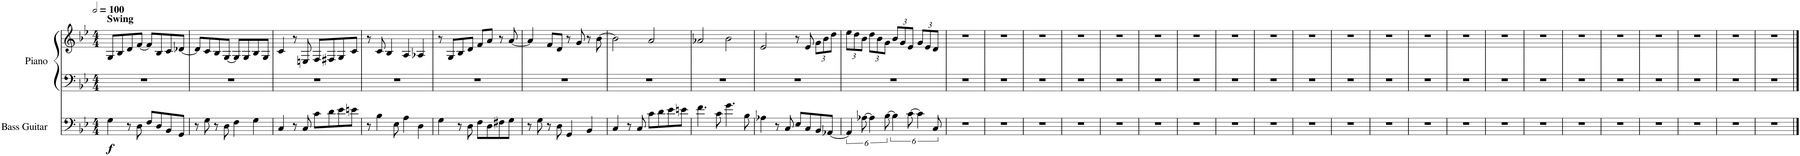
**kern	**dynam	**kern	**kern
*part2	*part2	*part1	*part1
*staff3	*staff3	*staff2	*staff1
*I"Bass Guitar	*	*I"Piano	*
*I'B. Guit.	*	*I'Pno.	*
*clefF4	*	*clefF4	*clefG2
*Trd7c12	*	*	*
*k[b-e-]	*	*k[b-e-]	*k[b-e-]
*M4/4	*	*M4/4	*M4/4
*MM200	*	*MM200	*MM200
=1	=1	=1	=1
!	!	!	!LO:TX:a:B:t=Swing
!	!LO:DY:b	!	!
4G\	f	1r	8G/L
.	.	.	8B-/
8r	.	.	8d/
8D\	.	.	[8f/J
8F/L	.	.	8f/L]
8D/	.	.	8B-/
8BB-/	.	.	8c/
8GG/J	.	.	[8d-X/J
=2	=2	=2	=2
8r	.	1r	8d-/L]
8G\	.	.	8c/
8r	.	.	8B-/
8D\	.	.	[8G/J
4F\	.	.	8G/L]
.	.	.	8G/
4G\	.	.	8B-/
.	.	.	8G/J
=3	=3	=3	=3
4C/	.	1r	4c/
8r	.	.	8r
8C/	.	.	8En/
8c\L	.	.	8F/L
8d\	.	.	8F#X/
8e-\	.	.	8G/
8en\J	.	.	8c/J
=4	=4	=4	=4
8r	.	1r	8r
4B-\	.	.	8c/
.	.	.	4B-/
8E-\	.	.	.
4A\	.	.	4A/
4D\	.	.	4A-X/
=5	=5	=5	=5
4G\	.	1r	8r
.	.	.	8G/L
8r	.	.	8B-/
8D\	.	.	8d/J
8F\L	.	.	8f/L
8D\	.	.	8a/J
8F#X\	.	.	8r
8G\J	.	.	[8a/
=6	=6	=6	=6
8r	.	1r	4a/]
8G\	.	.	.
8r	.	.	8f/L
8D\	.	.	8d/J
4GG/	.	.	8r
.	.	.	8g/
4BB-/	.	.	8r
.	.	.	[8b-\
=7	=7	=7	=7
4C/	.	1r	2b-\]
8r	.	.	.
8C/	.	.	.
8c\L	.	.	2a/
8d\	.	.	.
8e-\	.	.	.
8en\J	.	.	.
=8	=8	=8	=8
4.f\	.	1r	2a-X/
8c\	.	.	.
4.g\	.	.	2b-\
8B-\	.	.	.
=9	=9	=9	=9
4A-X\	.	1r	2e-/
8r	.	.	.
8C/	.	.	.
8E-/L	.	.	8r
8C/	.	.	8e-/
*	*	*	*Xbrackettup
8BB-/	.	.	12g\L
.	.	.	12b-\
[8AA-X/J	.	.	.
.	.	.	12dd\J
=10	=10	=10	=10
6AA-/]	.	1r	12ee-\L
.	.	.	12dd\
[12A-X\	.	.	12b-\J
6A-\]	.	.	12dd\L
.	.	.	12b-\
[12B-\	.	.	12g\J
6B-\]	.	.	12b-/L
.	.	.	12g/
[12c\	.	.	12e-/J
6c\]	.	.	12g/L
.	.	.	12e-/
12C/	.	.	12d/J
=11	=11	=11	=11
1r	.	1r	1r
=12	=12	=12	=12
1r	.	1r	1r
=13	=13	=13	=13
1r	.	1r	1r
=14	=14	=14	=14
1r	.	1r	1r
=15	=15	=15	=15
1r	.	1r	1r
=16	=16	=16	=16
1r	.	1r	1r
=17	=17	=17	=17
1r	.	1r	1r
=18	=18	=18	=18
1r	.	1r	1r
=19	=19	=19	=19
1r	.	1r	1r
=20	=20	=20	=20
1r	.	1r	1r
=21	=21	=21	=21
1r	.	1r	1r
=22	=22	=22	=22
1r	.	1r	1r
=23	=23	=23	=23
1r	.	1r	1r
=24	=24	=24	=24
1r	.	1r	1r
=25	=25	=25	=25
1r	.	1r	1r
=26	=26	=26	=26
1r	.	1r	1r
=27	=27	=27	=27
1r	.	1r	1r
=28	=28	=28	=28
1r	.	1r	1r
=29	=29	=29	=29
1r	.	1r	1r
=30	=30	=30	=30
1r	.	1r	1r
=31	=31	=31	=31
1r	.	1r	1r
=32	=32	=32	=32
1r	.	1r	1r
==	==	==	==
*-	*-	*-	*-
